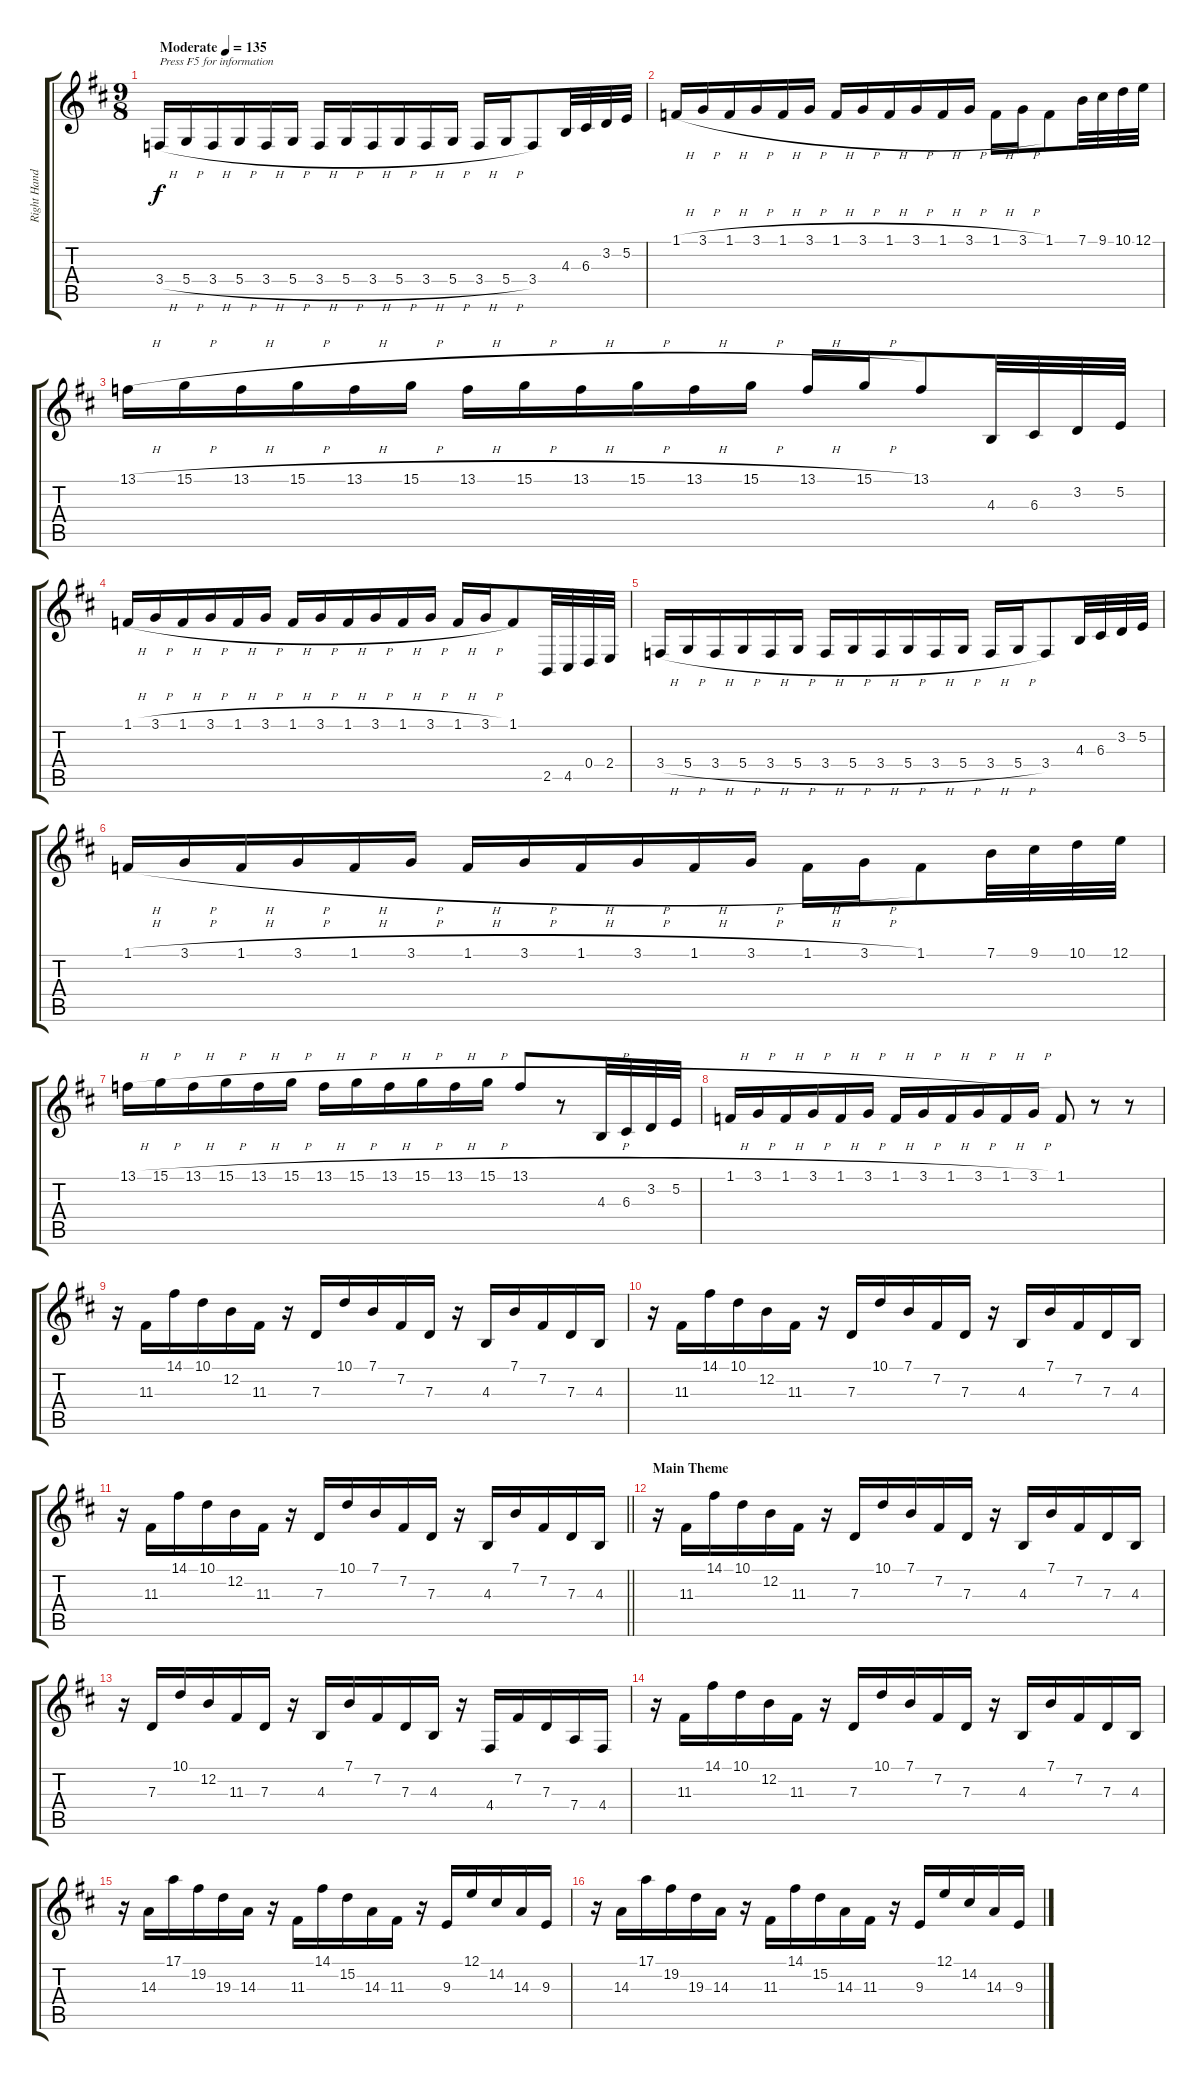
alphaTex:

\track ("Right Hand" "Right Hand") {instrument acousticgrandpiano}
\staff {score tabs}
\tuning (E4 B3 G3 D3 A2 E2) {hide}
\ts (9 8)
\tempo (135 "Moderate")
\clef g2
\ks d
3.4{h}.16{txt "Press F5 for information" dy f instrument acousticgrandpiano} 5.4{h}.16 3.4{h}.16 5.4{h}.16 3.4{h}.16 5.4{h}.16 3.4{h}.16 5.4{h}.16 3.4{h}.16 5.4{h}.16 3.4{h}.16 5.4{h}.16 3.4{h}.16 5.4{h}.16 3.4.8 4.3.32 6.3.32 3.2.32 5.2.32 |
1.1{h}.16 3.1{h}.16 1.1{h}.16 3.1{h}.16 1.1{h}.16 3.1{h}.16 1.1{h}.16 3.1{h}.16 1.1{h}.16 3.1{h}.16 1.1{h}.16 3.1{h}.16 1.1{h}.16 3.1{h}.16 1.1.8 7.1.32 9.1.32 10.1.32 12.1.32 |
13.1{h}.16 15.1{h}.16 13.1{h}.16 15.1{h}.16 13.1{h}.16 15.1{h}.16 13.1{h}.16 15.1{h}.16 13.1{h}.16 15.1{h}.16 13.1{h}.16 15.1{h}.16 13.1{h}.16 15.1{h}.16 13.1.8 4.3.32 6.3.32 3.2.32 5.2.32 |
1.1{h}.16 3.1{h}.16 1.1{h}.16 3.1{h}.16 1.1{h}.16 3.1{h}.16 1.1{h}.16 3.1{h}.16 1.1{h}.16 3.1{h}.16 1.1{h}.16 3.1{h}.16 1.1{h}.16 3.1{h}.16 1.1.8 2.5.32 4.5.32 0.4.32 2.4.32 |
3.4{h}.16 5.4{h}.16 3.4{h}.16 5.4{h}.16 3.4{h}.16 5.4{h}.16 3.4{h}.16 5.4{h}.16 3.4{h}.16 5.4{h}.16 3.4{h}.16 5.4{h}.16 3.4{h}.16 5.4{h}.16 3.4.8 4.3.32 6.3.32 3.2.32 5.2.32 |
1.1{h}.16 3.1{h}.16 1.1{h}.16 3.1{h}.16 1.1{h}.16 3.1{h}.16 1.1{h}.16 3.1{h}.16 1.1{h}.16 3.1{h}.16 1.1{h}.16 3.1{h}.16 1.1{h}.16 3.1{h}.16 1.1.8 7.1.32 9.1.32 10.1.32 12.1.32 |
13.1{h}.16 15.1{h}.16 13.1{h}.16 15.1{h}.16 13.1{h}.16 15.1{h}.16 13.1{h}.16 15.1{h}.16 13.1{h}.16 15.1{h}.16 13.1{h}.16 15.1{h}.16 13.1{h}.8 r.8 4.3.32 6.3.32 3.2.32 5.2.32 |
1.1{h}.16 3.1{h}.16 1.1{h}.16 3.1{h}.16 1.1{h}.16 3.1{h}.16 1.1{h}.16 3.1{h}.16 1.1{h}.16 3.1{h}.16 1.1{h}.16 3.1{h}.16 1.1.8 r.8 r.8 |
r.16 11.3.16{volume 16} 14.1.16 10.1.16 12.2.16 11.3.16 r.16 7.3.16 10.1.16 7.1.16 7.2.16 7.3.16 r.16 4.3.16 7.1.16 7.2.16 7.3.16 4.3.16 |
r.16 11.3.16 14.1.16 10.1.16 12.2.16 11.3.16 r.16 7.3.16 10.1.16 7.1.16 7.2.16 7.3.16 r.16 4.3.16 7.1.16 7.2.16 7.3.16 4.3.16 |
\barLineRight lightlight
r.16 11.3.16 14.1.16 10.1.16 12.2.16 11.3.16 r.16 7.3.16 10.1.16 7.1.16 7.2.16 7.3.16 r.16 4.3.16 7.1.16 7.2.16 7.3.16 4.3.16 |
\section ("" "Main Theme")
r.16 11.3.16 14.1.16 10.1.16 12.2.16 11.3.16 r.16 7.3.16 10.1.16 7.1.16 7.2.16 7.3.16 r.16 4.3.16{volume 11} 7.1.16 7.2.16 7.3.16 4.3.16 |
r.16 7.3.16 10.1.16 12.2.16 11.3.16 7.3.16 r.16 4.3.16 7.1.16 7.2.16 7.3.16 4.3.16 r.16 4.4.16 7.2.16 7.3.16 7.4.16 4.4.16 |
r.16 11.3.16 14.1.16 10.1.16 12.2.16 11.3.16 r.16 7.3.16 10.1.16 7.1.16 7.2.16 7.3.16 r.16 4.3.16 7.1.16 7.2.16 7.3.16 4.3.16 |
r.16 14.3.16 17.1.16 19.2.16 19.3.16 14.3.16 r.16 11.3.16 14.1.16 15.2.16 14.3.16 11.3.16 r.16 9.3.16 12.1.16 14.2.16 14.3.16 9.3.16 |
r.16 14.3.16 17.1.16 19.2.16 19.3.16 14.3.16 r.16 11.3.16 14.1.16 15.2.16 14.3.16 11.3.16 r.16 9.3.16 12.1.16 14.2.16 14.3.16 9.3.16
